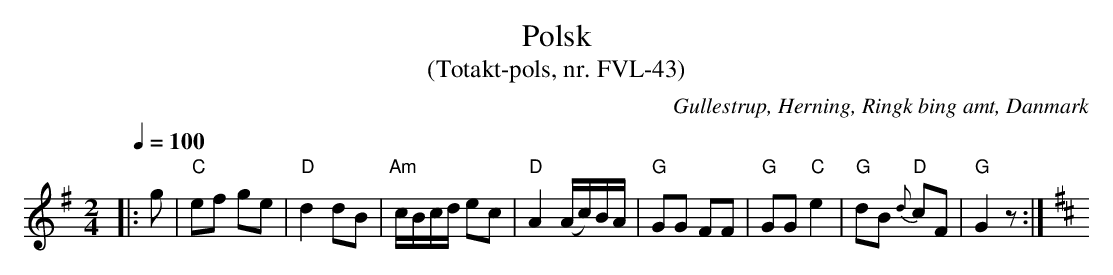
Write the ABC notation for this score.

X:1
T:Polsk
T:(Totakt-pols, nr. FVL-43)
O:Gullestrup, Herning, Ringk bing amt, Danmark
M:2/4
L:1/8
Q:1/4=100
K:G
|: g | "C"ef ge | "D"d2 dB | "Am"c/B/c/d/ ec | "D"A2 (A/c/)B/A/ | "G"GG FF | "G"GG "C"e2 | "G"dB "D"{d}cF | "G"G2 z  :|
K:D
